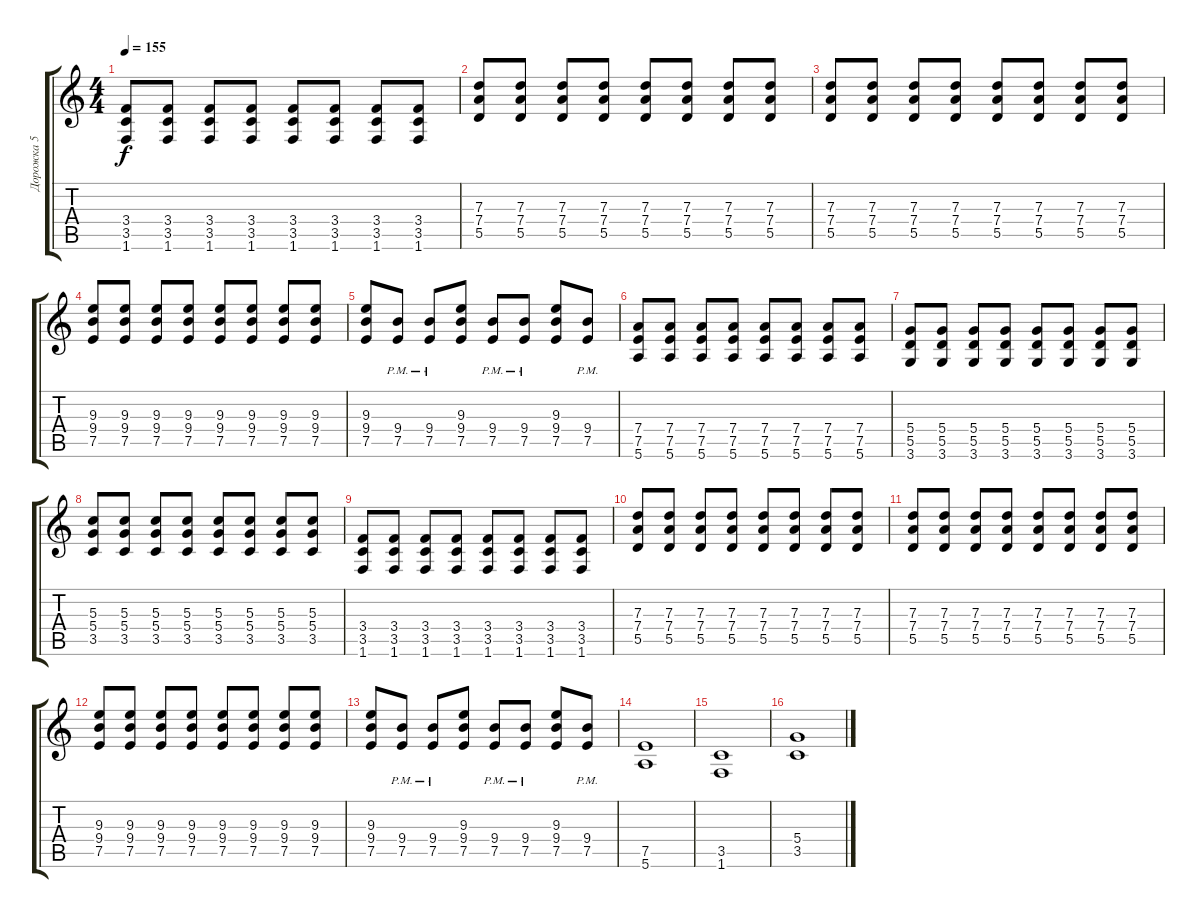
\track ("Дорожка 5" "Дорожка 5") {instrument distortionguitar}
\staff {score tabs}
\tuning (E4 B3 G3 D3 A2 E2) {hide}
\ts (4 4)
\tempo 155
\clef g2
\ks c
(3.4 3.5 1.6).8{dy f} (3.4 3.5 1.6).8 (3.4 3.5 1.6).8 (3.4 3.5 1.6).8 (3.4 3.5 1.6).8 (3.4 3.5 1.6).8 (3.4 3.5 1.6).8 (3.4 3.5 1.6).8 |
(7.3 7.4 5.5).8 (7.3 7.4 5.5).8 (7.3 7.4 5.5).8 (7.3 7.4 5.5).8 (7.3 7.4 5.5).8 (7.3 7.4 5.5).8 (7.3 7.4 5.5).8 (7.3 7.4 5.5).8 |
(7.3 7.4 5.5).8 (7.3 7.4 5.5).8 (7.3 7.4 5.5).8 (7.3 7.4 5.5).8 (7.3 7.4 5.5).8 (7.3 7.4 5.5).8 (7.3 7.4 5.5).8 (7.3 7.4 5.5).8 |
(9.3 9.4 7.5).8 (9.3 9.4 7.5).8 (9.3 9.4 7.5).8 (9.3 9.4 7.5).8 (9.3 9.4 7.5).8 (9.3 9.4 7.5).8 (9.3 9.4 7.5).8 (9.3 9.4 7.5).8 |
(9.3 9.4 7.5).8 (9.4{pm} 7.5{pm}).8 (9.4{pm} 7.5{pm}).8 (9.3 9.4 7.5).8 (9.4{pm} 7.5{pm}).8 (9.4{pm} 7.5{pm}).8 (9.3 9.4 7.5).8 (9.4{pm} 7.5{pm}).8 |
(7.4 7.5 5.6).8 (7.4 7.5 5.6).8 (7.4 7.5 5.6).8 (7.4 7.5 5.6).8 (7.4 7.5 5.6).8 (7.4 7.5 5.6).8 (7.4 7.5 5.6).8 (7.4 7.5 5.6).8 |
(5.4 5.5 3.6).8 (5.4 5.5 3.6).8 (5.4 5.5 3.6).8 (5.4 5.5 3.6).8 (5.4 5.5 3.6).8 (5.4 5.5 3.6).8 (5.4 5.5 3.6).8 (5.4 5.5 3.6).8 |
(5.3 5.4 3.5).8 (5.3 5.4 3.5).8 (5.3 5.4 3.5).8 (5.3 5.4 3.5).8 (5.3 5.4 3.5).8 (5.3 5.4 3.5).8 (5.3 5.4 3.5).8 (5.3 5.4 3.5).8 |
(3.4 3.5 1.6).8 (3.4 3.5 1.6).8 (3.4 3.5 1.6).8 (3.4 3.5 1.6).8 (3.4 3.5 1.6).8 (3.4 3.5 1.6).8 (3.4 3.5 1.6).8 (3.4 3.5 1.6).8 |
(7.3 7.4 5.5).8 (7.3 7.4 5.5).8 (7.3 7.4 5.5).8 (7.3 7.4 5.5).8 (7.3 7.4 5.5).8 (7.3 7.4 5.5).8 (7.3 7.4 5.5).8 (7.3 7.4 5.5).8 |
(7.3 7.4 5.5).8 (7.3 7.4 5.5).8 (7.3 7.4 5.5).8 (7.3 7.4 5.5).8 (7.3 7.4 5.5).8 (7.3 7.4 5.5).8 (7.3 7.4 5.5).8 (7.3 7.4 5.5).8 |
(9.3 9.4 7.5).8 (9.3 9.4 7.5).8 (9.3 9.4 7.5).8 (9.3 9.4 7.5).8 (9.3 9.4 7.5).8 (9.3 9.4 7.5).8 (9.3 9.4 7.5).8 (9.3 9.4 7.5).8 |
(9.3 9.4 7.5).8 (9.4{pm} 7.5{pm}).8 (9.4{pm} 7.5{pm}).8 (9.3 9.4 7.5).8 (9.4{pm} 7.5{pm}).8 (9.4{pm} 7.5{pm}).8 (9.3 9.4 7.5).8 (9.4{pm} 7.5{pm}).8 |
(7.5 5.6).1 |
(3.5 1.6).1 |
(5.4 3.5).1
